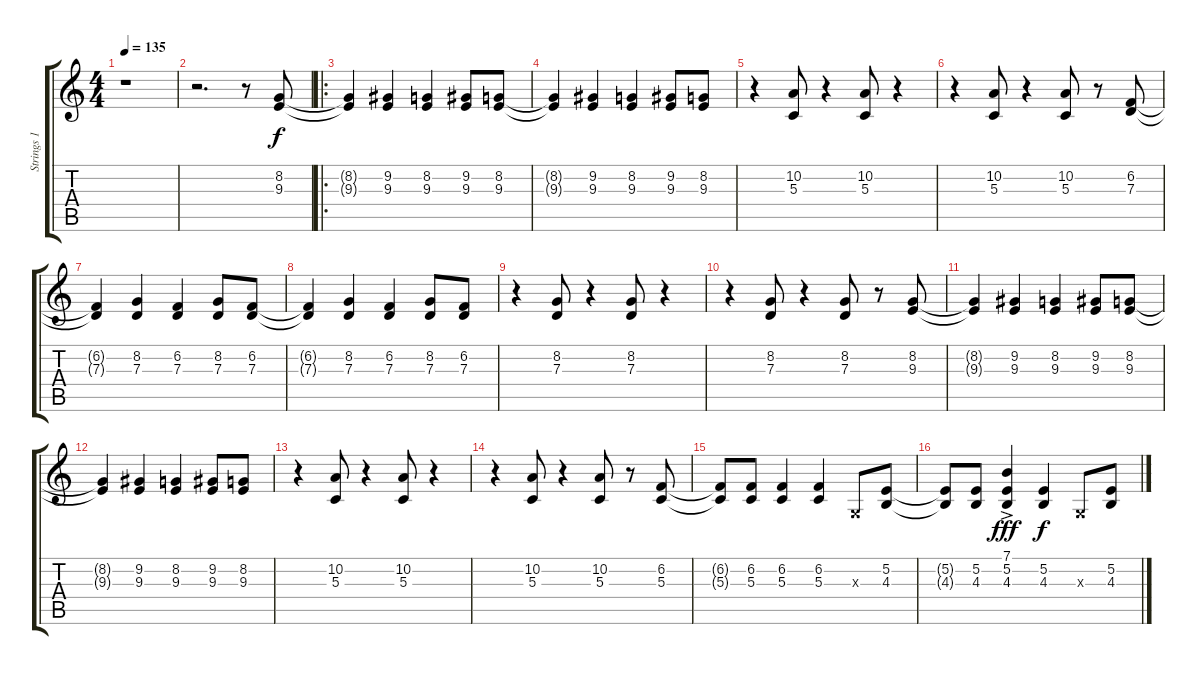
\track ("Strings 1" "Strings 1") {instrument lead2sawtooth}
\staff {score tabs}
\tuning (E4 B3 G3 D3 A2 E2) {hide}
\ts (4 4)
\tempo 135
\clef g2
\ks c
r.1{dy f instrument lead2sawtooth} |
r.2{d} r.8 (8.2 9.3).8 |
\ro
(8.2{t} 9.3{t}).4 (9.2 9.3).4 (8.2 9.3).4 (9.2 9.3).8 (8.2 9.3).8 |
(8.2{t} 9.3{t}).4 (9.2 9.3).4 (8.2 9.3).4 (9.2 9.3).8 (8.2 9.3).8 |
r.4{volume 9} (10.2 5.3).8 r.4 (10.2 5.3).8 r.4 |
r.4 (10.2 5.3).8 r.4 (10.2 5.3).8 r.8{volume 6} (6.2 7.3).8 |
(6.2{t} 7.3{t}).4 (8.2 7.3).4 (6.2 7.3).4 (8.2 7.3).8 (6.2 7.3).8 |
(6.2{t} 7.3{t}).4 (8.2 7.3).4 (6.2 7.3).4 (8.2 7.3).8 (6.2 7.3).8 |
r.4{volume 9} (8.2 7.3).8 r.4 (8.2 7.3).8 r.4 |
r.4 (8.2 7.3).8 r.4 (8.2 7.3).8 r.8{volume 6} (8.2 9.3).8 |
(8.2{t} 9.3{t}).4 (9.2 9.3).4 (8.2 9.3).4 (9.2 9.3).8 (8.2 9.3).8 |
(8.2{t} 9.3{t}).4 (9.2 9.3).4 (8.2 9.3).4 (9.2 9.3).8 (8.2 9.3).8 |
r.4{volume 9} (10.2 5.3).8 r.4 (10.2 5.3).8 r.4 |
r.4 (10.2 5.3).8 r.4 (10.2 5.3).8 r.8{volume 6} (6.2 5.3).8 |
(6.2{t} 5.3{t}).8 (6.2 5.3).8 (6.2 5.3).4 (6.2 5.3).4 0.3{x}.8 (5.2 4.3).8 |
(5.2{t} 4.3{t}).8 (5.2 4.3).8 (7.1{ac} 5.2 4.3).4{dy fff} (5.2 4.3).4{dy f} 0.3{x}.8 (5.2 4.3).8
